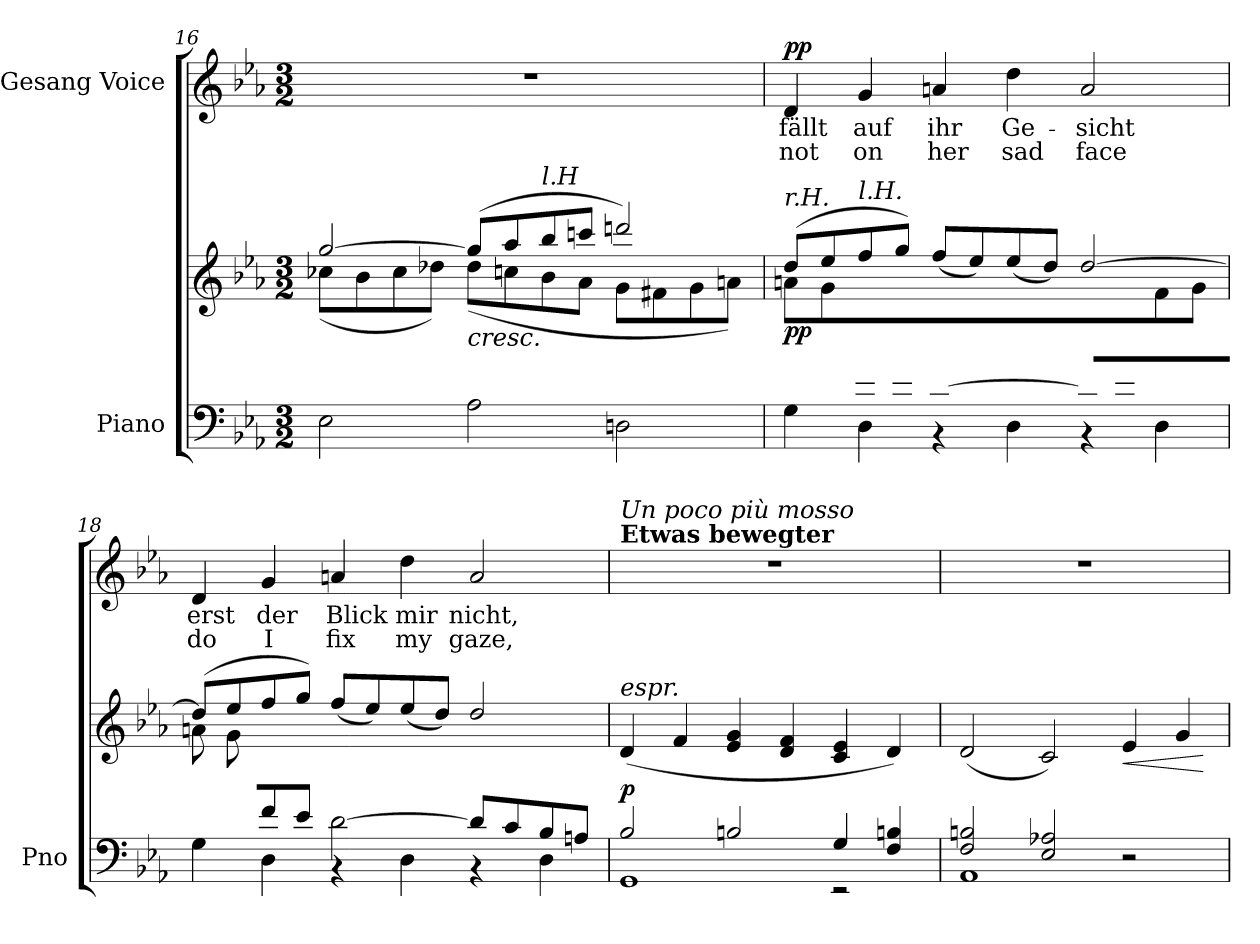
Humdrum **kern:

**kern	**kern	**dynam	**kern	**text	**text	**dynam
*part2	*part2	*part2	*part1	*part1	*part1	*part1
*staff3	*staff2	*staff2/3	*staff1	*staff1	*staff1	*staff1
*I"Piano	*	*	*I"Gesang Voice	*	*	*
*I'Pno	*	*	*	*	*	*
*clefF4	*clefG2	*	*clefG2	*	*	*
*k[b-e-a-]	*k[b-e-a-]	*	*k[b-e-a-]	*	*	*
*M3/2	*M3/2	*	*M3/2	*	*	*
=16	=16	=16	=16	=16	=16	=16
*	*^	*	*	*	*	*
2E-\	[2gg/	(8cc-X\L	.	1.r	.	.	.
.	.	8b-\	.	.	.	.	.
.	.	8cc-\	.	.	.	.	.
.	.	8dd-X\J)	.	.	.	.	.
!	!LO:TX:b:i:t=cresc.	!	!	!	!	!	!
2A-\	(8gg/L]	(8dd-\L	.	.	.	.	.
.	8aa-/	8ccn\	.	.	.	.	.
!	!LO:TX:i:t=l.H	!	!	!	!	!	!
.	8bb-/	8b-\	.	.	.	.	.
.	8cccn/J	8a-\J	.	.	.	.	.
2Dn\	2dddn/)	8g\L	.	.	.	.	.
.	.	8f#X\	.	.	.	.	.
.	.	8g\	.	.	.	.	.
.	.	8an\J)	.	.	.	.	.
=17	=17	=17	=17	=17	=17	=17	=17
*^	*	*	*	*	*	*	*
!	!	!LO:TX:i:t=r.H.	!	!	!	!	!	!
!	!	!	!	!LO:DY:a=2	!	!	!	!LO:DY:a
4ryy	4G\	(>8dd/L	8an\L	pp	4d/	fällt	not	pp
.	.	8ee-/	8g\	.	.	.	.	.
!	!	!LO:TX:i:t=l.H.	!	!	!	!	!	!
8f/	4D\	8ff/	1ryy	.	4g/	auf	on	.
8e-/J	.	8gg/J)	.	.	.	.	.	.
[2d\	4r	(>8ff/L	.	.	4an/	ihr	her	.
.	.	8ee-/)	.	.	.	.	.	.
.	4D\	(>8ee-/	.	.	4dd\	Ge-	sad	.
.	.	8dd/J)	.	.	.	.	.	.
8d/L]	4r	[2dd/	.	.	2a/	-sicht	face	.
8e-/	.	.	.	.	.	.	.	.
4ryy	4D\	.	8f\	.	.	.	.	.
.	.	.	8g\J	.	.	.	.	.
=18	=18	=18	=18	=18	=18	=18	=18	=18
4ryy	4G\	(>8dd/L]	8an\L	.	4d/	erst	do	.
.	.	8ee-/	8g\	.	.	.	.	.
8f/	4D\	8ff/	1ryy	.	4g/	der	I	.
8e-/J	.	8gg/J)	.	.	.	.	.	.
[2d\	4r	(>8ff/L	.	.	4an/	Blick	fix	.
.	.	8ee-/)	.	.	.	.	.	.
.	4D\	(>8ee-/	.	.	4dd\	mir	my	.
.	.	8dd/J)	.	.	.	.	.	.
8d/L]	4r	2dd/	.	.	2a/	nicht,	gaze,	.
8c/	.	.	.	.	.	.	.	.
8B-/	4D\	.	4ryy	.	.	.	.	.
8An/J	.	.	.	.	.	.	.	.
*	*	*v	*v	*	*	*	*	*
=19	=19	=19	=19	=19	=19	=19	=19
!	!	!	!	!LO:TX:a:B:t=Etwas bewegter	!	!	!
!	!	!	!	!LO:TX:i:t=Un poco più mosso	!	!	!
!	!	!LO:TX:i:t=espr.	!	!	!	!	!
!	!	!	!LO:DY:a=2	!	!	!	!
2B-/	1GG	(>4d/	p	1.r	.	.	.
.	.	4f/	.	.	.	.	.
2Bn/	.	4e-/ 4g/	.	.	.	.	.
.	.	4d/ 4f/	.	.	.	.	.
4G/	2r	4c/ 4e-/	.	.	.	.	.
4F/ 4Bn/	.	4d/)	.	.	.	.	.
=20	=20	=20	=20	=20	=20	=20	=20
2F/ 2Bn/	1AA-	(>2d/	.	1.r	.	.	.
2E-/ 2A-X/	.	2c/)	.	.	.	.	.
!	!	!	!LO:HP:b	!	!	!	!
2r	2ryy	4e-/	<	.	.	.	.
.	.	4g/	.	.	.	.	.
*v	*v	*	*	*	*	*	*
.	.	[	.	.	.	.
=	=	=	=	=	=	=
*-	*-	*-	*-	*-	*-	*-
